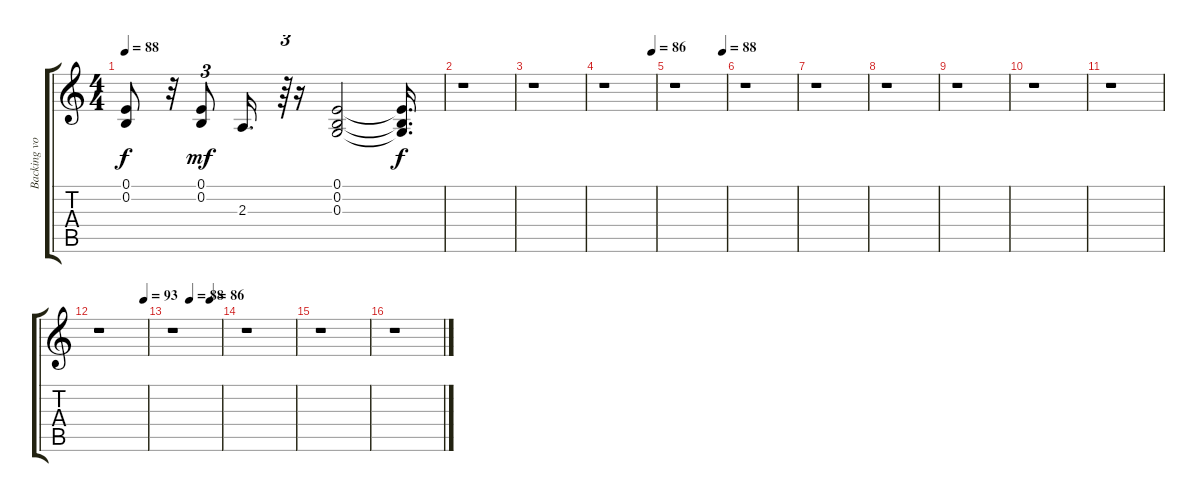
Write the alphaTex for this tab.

\track ("Backing vocals" "Backing vo") {instrument choiraahs}
\staff {score tabs}
\tuning (E4 B3 G3 D3 A2 E2) {hide}
\ts (4 4)
\tempo 88
\clef g2
\ks c
(0.1{t} 0.2{t}).8{dy f} r.32 (0.1 0.2).8{tu (3 2) dy mf} 2.3.16{d} r.64{tu (3 2)} r.16 (0.1 0.2 0.3).2 (0.1{t} 0.2{t} 0.3{t}).16{d dy f} |
r.1 |
r.1 |
\tempo (86 0.9375)
r.1 |
\tempo (88 0.9375)
r.1 |
r.1 |
r.1 |
r.1 |
r.1 |
r.1 |
r.1 |
\tempo (93 0.9375)
r.1 |
\tempo (88 0.3645833333333333)
\tempo (86 0.78125)
r.1 |
r.1 |
r.1 |
r.1
